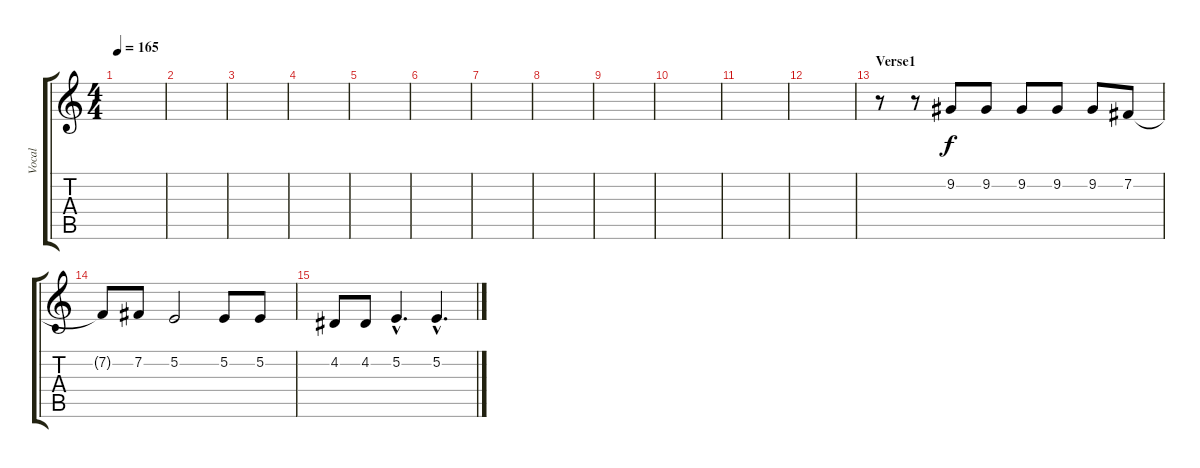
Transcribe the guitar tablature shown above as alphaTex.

\track ("Vocal" "Vocal") {instrument choiraahs}
\staff {score tabs}
\tuning (E4 B3 G3 D3 A2 E2) {hide}
\ts (4 4)
\tempo 165
\clef g2
\ks c
|
|
|
|
|
|
|
|
|
|
|
|
\section ("" "Verse1")
r.8 r.8 9.2.8 9.2.8 9.2.8 9.2.8 9.2.8 7.2.8 |
7.2{t}.8 7.2.8 5.2.2 5.2.8 5.2.8 |
4.2.8 4.2.8 5.2{hac}.4{d} 5.2{hac}.4{d}
